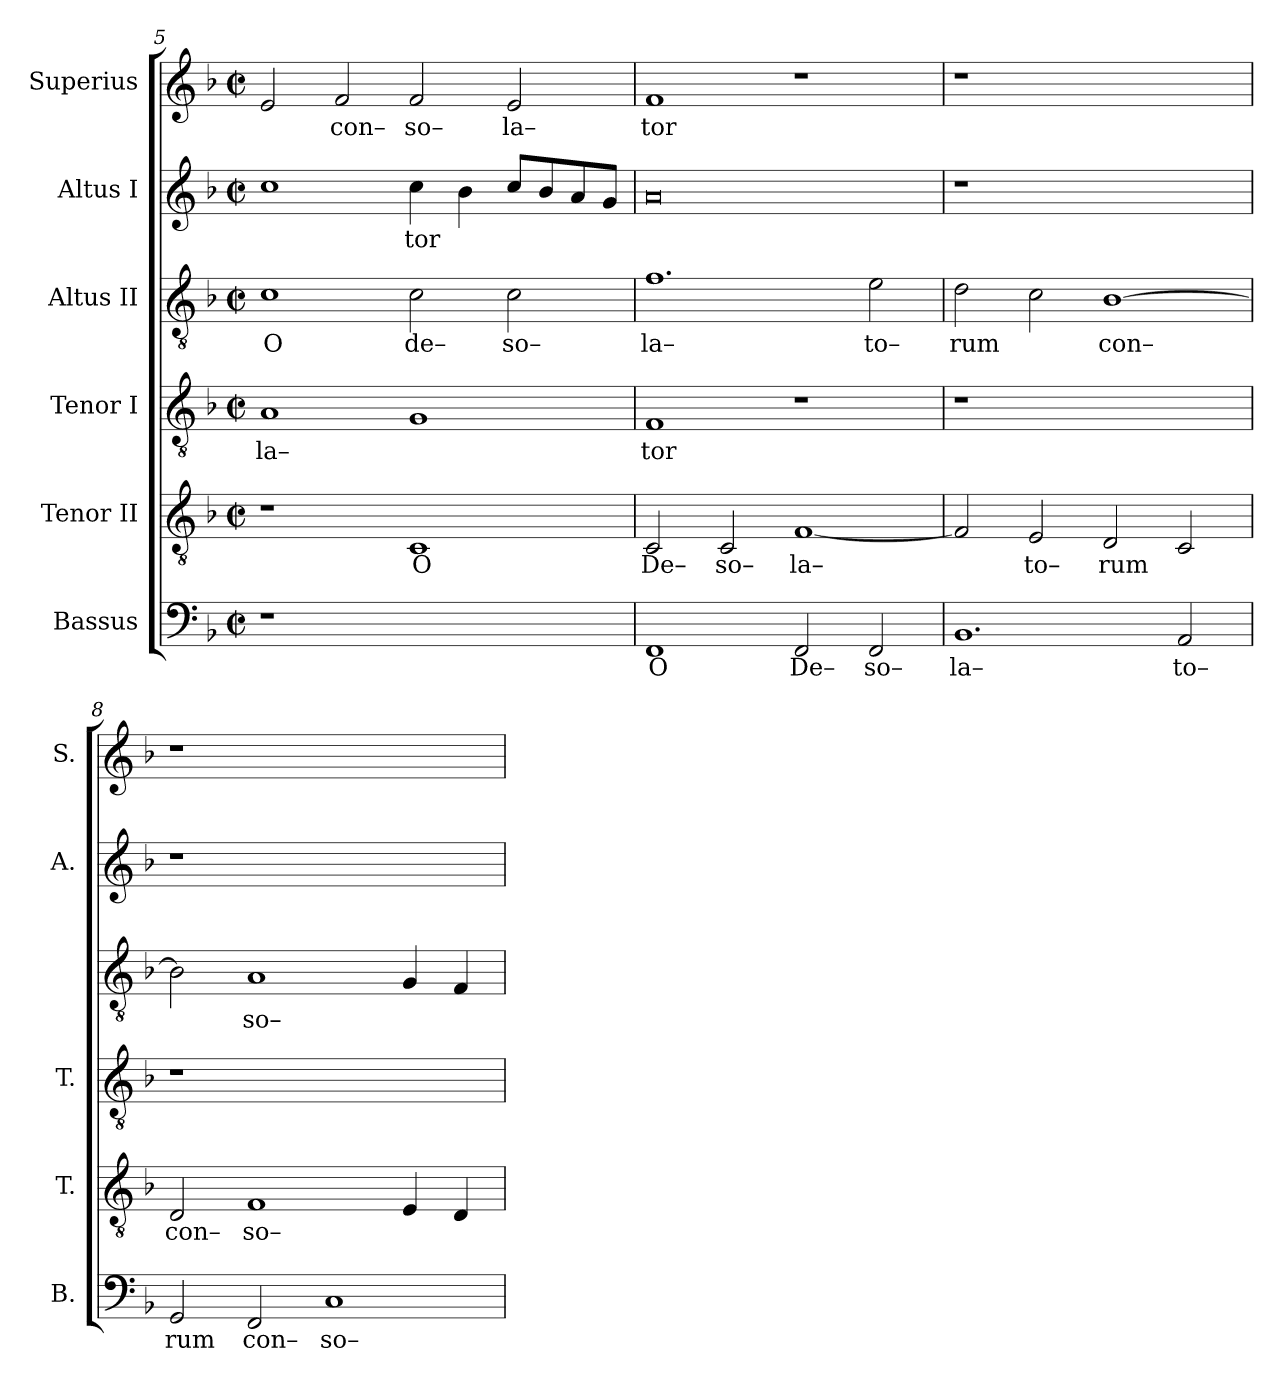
**kern	**text	**kern	**text	**kern	**text	**kern	**text	**kern	**text	**kern	**text
*part6	*part6	*part5	*part5	*part4	*part4	*part3	*part3	*part2	*part2	*part1	*part1
*staff6	*staff6	*staff5	*staff5	*staff4	*staff4	*staff3	*staff3	*staff2	*staff2	*staff1	*staff1
*I"Bassus	*	*I"Tenor II	*	*I"Tenor I	*	*I"Altus II	*	*I"Altus I	*	*I"Superius	*
*I'B.	*	*I'T.	*	*I'T.	*	*	*	*I'A.	*	*I'S.	*
!!LO:LB:g=z
*clefF4	*	*clefGv2	*	*clefGv2	*	*clefGv2	*	*clefG2	*	*clefG2	*
*	*	*ITrd7c12	*	*ITrd7c12	*	*ITrd7c12	*	*	*	*	*
*k[b-]	*	*k[b-]	*	*k[b-]	*	*k[b-]	*	*k[b-]	*	*k[b-]	*
*F:	*	*F:	*	*F:	*	*F:	*	*F:	*	*F:	*
*M2/2	*	*M2/2	*	*M2/2	*	*M2/2	*	*M2/2	*	*M2/2	*
*met(c|)	*	*met(c|)	*	*met(c|)	*	*met(c|)	*	*met(c|)	*	*met(c|)	*
=5	=5	=5	=5	=5	=5	=5	=5	=5	=5	=5	=5
!LO:N:vis=1	!	!	!	!	!	!	!	!	!	!	!
!	!	!	!	!	!LO:LY:b:color=#000000	!	!	!	!	!	!
!	!	!	!	!	!	!	!LO:LY:b:color=#000000	!	!	!	!
1r	.	1r	.	1AAi	la–	1Ci	O	1cci	.	2ei/	.
!	!	!	!	!	!	!	!	!	!	!	!LO:LY:b:color=#000000
.	.	.	.	.	.	.	.	.	.	2fi/	con–
!	!	!	!LO:LY:b:color=#000000	!	!	!	!	!	!	!	!
!	!	!	!	!	!	!	!LO:LY:b:color=#000000	!	!	!	!
!	!	!	!	!	!	!	!	!	!LO:LY:b:color=#000000	!	!
!	!	!	!	!	!	!	!	!	!	!	!LO:LY:b:color=#000000
1ryy	.	1CCi	O	1GGi	.	2Ci\	de–	4cci\	tor	2fi/	so–
.	.	.	.	.	.	.	.	4b-i\	.	.	.
!	!	!	!	!	!	!	!LO:LY:b:color=#000000	!	!	!	!
!	!	!	!	!	!	!	!	!	!	!	!LO:LY:b:color=#000000
.	.	.	.	.	.	2Ci\	so–	8cci/L	.	2ei/	la–
.	.	.	.	.	.	.	.	8b-i/	.	.	.
.	.	.	.	.	.	.	.	8ai/	.	.	.
.	.	.	.	.	.	.	.	8gi/J	.	.	.
=6	=6	=6	=6	=6	=6	=6	=6	=6	=6	=6	=6
!	!LO:LY:b:color=#000000	!	!	!	!	!	!	!	!	!	!
!	!	!	!LO:LY:b:color=#000000	!	!	!	!	!	!	!	!
!	!	!	!	!	!LO:LY:b:color=#000000	!	!	!	!	!	!
!	!	!	!	!	!	!	!LO:LY:b:color=#000000	!	!	!	!
!	!	!	!	!	!	!	!	!	!	!	!LO:LY:b:color=#000000
1FFi	O	2CCi/	De–	1FFi	tor	1.Fi	la–	0ai	.	1fi	tor
!	!	!	!LO:LY:b:color=#000000	!	!	!	!	!	!	!	!
.	.	2CCi/	so–	.	.	.	.	.	.	.	.
!	!LO:LY:b:color=#000000	!	!	!	!	!	!	!	!	!	!
!	!	!	!LO:LY:b:color=#000000	!	!	!	!	!	!	!	!
2FFi/	De–	[<1FFi	la–	1r	.	.	.	.	.	1r	.
!	!LO:LY:b:color=#000000	!	!	!	!	!	!	!	!	!	!
!	!	!	!	!	!	!	!LO:LY:b:color=#000000	!	!	!	!
2FFi/	so–	.	.	.	.	2Ei\	to–	.	.	.	.
=7	=7	=7	=7	=7	=7	=7	=7	=7	=7	=7	=7
!	!LO:LY:b:color=#000000	!	!	!LO:N:vis=1	!	!	!	!	!	!	!
!	!	!	!	!	!	!	!LO:LY:b:color=#000000	!LO:N:vis=1	!	!LO:N:vis=1	!
1.BB-i	la–	2FFi/]	.	1r	.	2Di\	rum	1r	.	1r	.
!	!	!	!LO:LY:b:color=#000000	!	!	!	!	!	!	!	!
.	.	2EEi/	to–	.	.	2Ci\	.	.	.	.	.
!	!	!	!LO:LY:b:color=#000000	!	!	!	!	!	!	!	!
!	!	!	!	!	!	!	!LO:LY:b:color=#000000	!	!	!	!
.	.	2DDi/	rum	1ryy	.	[>1BB-i	con–	1ryy	.	1ryy	.
!	!LO:LY:b:color=#000000	!	!	!	!	!	!	!	!	!	!
2AAi/	to–	2CCi/	.	.	.	.	.	.	.	.	.
=8	=8	=8	=8	=8	=8	=8	=8	=8	=8	=8	=8
!	!LO:LY:b:color=#000000	!	!	!	!	!	!	!	!	!	!
!	!	!	!LO:LY:b:color=#000000	!LO:N:vis=1	!	!	!	!LO:N:vis=1	!	!LO:N:vis=1	!
2GGi/	rum	2DDi/	con–	1r	.	2BB-i\]	.	1r	.	1r	.
!	!LO:LY:b:color=#000000	!	!	!	!	!	!	!	!	!	!
!	!	!	!LO:LY:b:color=#000000	!	!	!	!	!	!	!	!
!	!	!	!	!	!	!	!LO:LY:b:color=#000000	!	!	!	!
2FFi/	con–	1FFi	so–	.	.	1AAi	so–	.	.	.	.
!	!LO:LY:b:color=#000000	!	!	!	!	!	!	!	!	!	!
1Ci	so–	.	.	1ryy	.	.	.	1ryy	.	1ryy	.
.	.	4EEi/	.	.	.	4GGi/	.	.	.	.	.
.	.	4DDi/	.	.	.	4FFi/	.	.	.	.	.
=	=	=	=	=	=	=	=	=	=	=	=
*-	*-	*-	*-	*-	*-	*-	*-	*-	*-	*-	*-
